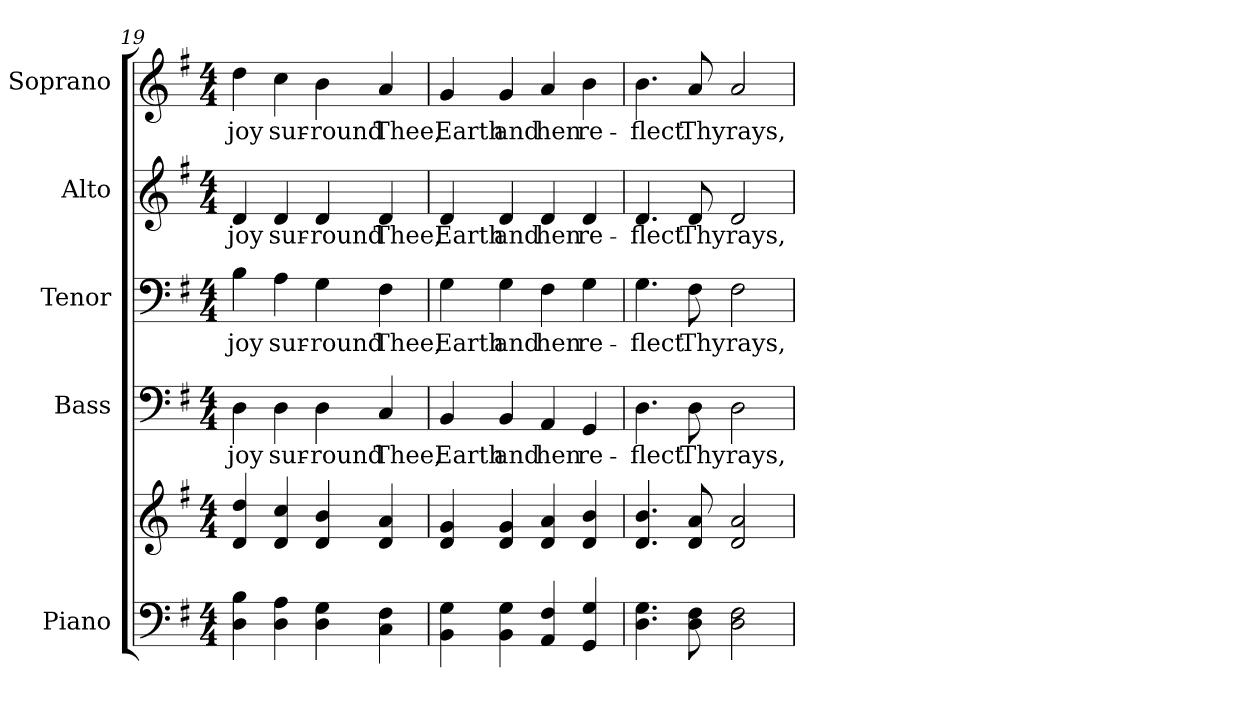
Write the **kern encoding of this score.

**kern	**kern	**kern	**text	**kern	**text	**kern	**text	**kern	**text
*part5	*part5	*part4	*part4	*part3	*part3	*part2	*part2	*part1	*part1
*staff6	*staff5	*staff4	*staff4	*staff3	*staff3	*staff2	*staff2	*staff1	*staff1
*I"Piano	*	*I"Bass	*	*I"Tenor	*	*I"Alto	*	*I"Soprano	*
*I'Pno.	*	*I'B.	*	*I'T.	*	*I'A.	*	*I'S.	*
!!LO:PB:g=z
*clefF4	*clefG2	*clefF4	*	*clefF4	*	*clefG2	*	*clefG2	*
*k[f#]	*k[f#]	*k[f#]	*	*k[f#]	*	*k[f#]	*	*k[f#]	*
*G:	*G:	*G:	*	*G:	*	*G:	*	*G:	*
*M4/4	*M4/4	*M4/4	*	*M4/4	*	*M4/4	*	*M4/4	*
=19	=19	=19	=19	=19	=19	=19	=19	=19	=19
!	!	!	!LO:LY:b:color=#000000	!	!	!	!	!	!
!	!	!	!	!	!LO:LY:b:color=#000000	!	!	!	!
!	!	!	!	!	!	!	!LO:LY:b:color=#000000	!	!
!	!	!	!	!	!	!	!	!	!LO:LY:b:color=#000000
4Di\ 4Bi	4di/ 4ddi	4Di\	joy	4Bi\	joy	4di/	joy	4ddi\	joy
!	!	!	!LO:LY:b:color=#000000	!	!	!	!	!	!
!	!	!	!	!	!LO:LY:b:color=#000000	!	!	!	!
!	!	!	!	!	!	!	!LO:LY:b:color=#000000	!	!
!	!	!	!	!	!	!	!	!	!LO:LY:b:color=#000000
4Di\ 4Ai	4di/ 4cci	4Di\	sur-	4Ai\	sur-	4di/	sur-	4cci\	sur-
!	!	!	!LO:LY:b:color=#000000	!	!	!	!	!	!
!	!	!	!	!	!LO:LY:b:color=#000000	!	!	!	!
!	!	!	!	!	!	!	!LO:LY:b:color=#000000	!	!
!	!	!	!	!	!	!	!	!	!LO:LY:b:color=#000000
4Di\ 4Gi	4di/ 4bi	4Di\	-round	4Gi\	-round	4di/	-round	4bi\	-round
!	!	!	!LO:LY:b:color=#000000	!	!	!	!	!	!
!	!	!	!	!	!LO:LY:b:color=#000000	!	!	!	!
!	!	!	!	!	!	!	!LO:LY:b:color=#000000	!	!
!	!	!	!	!	!	!	!	!	!LO:LY:b:color=#000000
4Ci\ 4F#i	4di/ 4ai	4Ci/	Thee,	4F#i\	Thee,	4di/	Thee,	4ai/	Thee,
=20	=20	=20	=20	=20	=20	=20	=20	=20	=20
!	!	!	!LO:LY:b:color=#000000	!	!	!	!	!	!
!	!	!	!	!	!LO:LY:b:color=#000000	!	!	!	!
!	!	!	!	!	!	!	!LO:LY:b:color=#000000	!	!
!	!	!	!	!	!	!	!	!	!LO:LY:b:color=#000000
4BBi\ 4Gi	4di/ 4gi	4BBi/	Earth	4Gi\	Earth	4di/	Earth	4gi/	Earth
!	!	!	!LO:LY:b:color=#000000	!	!	!	!	!	!
!	!	!	!	!	!LO:LY:b:color=#000000	!	!	!	!
!	!	!	!	!	!	!	!LO:LY:b:color=#000000	!	!
!	!	!	!	!	!	!	!	!	!LO:LY:b:color=#000000
4BBi\ 4Gi	4di/ 4gi	4BBi/	and	4Gi\	and	4di/	and	4gi/	and
!	!	!	!LO:LY:b:color=#000000	!	!	!	!	!	!
!	!	!	!	!	!LO:LY:b:color=#000000	!	!	!	!
!	!	!	!	!	!	!	!LO:LY:b:color=#000000	!	!
!	!	!	!	!	!	!	!	!	!LO:LY:b:color=#000000
4AAi/ 4F#i	4di/ 4ai	4AAi/	hen	4F#i\	hen	4di/	hen	4ai/	hen
!	!	!	!LO:LY:b:color=#000000	!	!	!	!	!	!
!	!	!	!	!	!LO:LY:b:color=#000000	!	!	!	!
!	!	!	!	!	!	!	!LO:LY:b:color=#000000	!	!
!	!	!	!	!	!	!	!	!	!LO:LY:b:color=#000000
4GGi/ 4Gi	4di/ 4bi	4GGi/	re-	4Gi\	re-	4di/	re-	4bi\	re-
!!LO:PB:g=z
=21	=21	=21	=21	=21	=21	=21	=21	=21	=21
!	!	!	!LO:LY:b:color=#000000	!	!	!	!	!	!
!	!	!	!	!	!LO:LY:b:color=#000000	!	!	!	!
!	!	!	!	!	!	!	!LO:LY:b:color=#000000	!	!
!	!	!	!	!	!	!	!	!	!LO:LY:b:color=#000000
4.Di\ 4.Gi	4.di/ 4.bi	4.Di\	-flect	4.Gi\	-flect	4.di/	-flect	4.bi\	-flect
!	!	!	!LO:LY:b:color=#000000	!	!	!	!	!	!
!	!	!	!	!	!LO:LY:b:color=#000000	!	!	!	!
!	!	!	!	!	!	!	!LO:LY:b:color=#000000	!	!
!	!	!	!	!	!	!	!	!	!LO:LY:b:color=#000000
8Di\ 8F#i	8di/ 8ai	8Di\	Thy	8F#i\	Thy	8di/	Thy	8ai/	Thy
!	!	!	!LO:LY:b:color=#000000	!	!	!	!	!	!
!	!	!	!	!	!LO:LY:b:color=#000000	!	!	!	!
!	!	!	!	!	!	!	!LO:LY:b:color=#000000	!	!
!	!	!	!	!	!	!	!	!	!LO:LY:b:color=#000000
2Di\ 2F#i	2di/ 2ai	2Di\	rays,	2F#i\	rays,	2di/	rays,	2ai/	rays,
=	=	=	=	=	=	=	=	=	=
*-	*-	*-	*-	*-	*-	*-	*-	*-	*-
